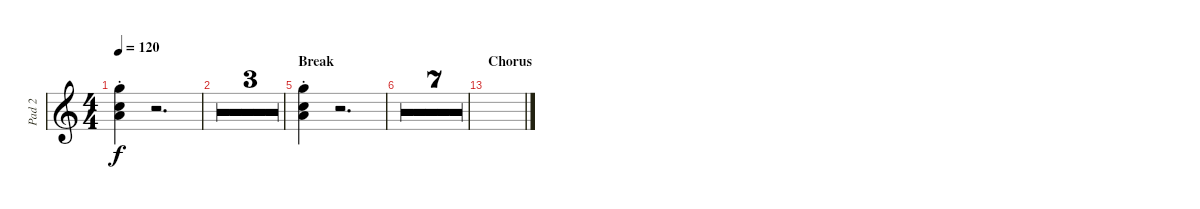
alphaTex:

\defaultSystemsLayout 4
\bracketExtendMode groupsimilarinstruments
\otherSystemsTrackNameOrientation horizontal
\track ("Pad 2" "Pad 2") {multiBarRest instrument fx1rain}
\staff {score}
\tuning (E4 B3 G3 D3 A2 E2)
\ts (4 4)
\tempo 120
\clef g2
\ks c
(13.2{st} 15.1 14.3{st}).4{dy f beam Down} r.2{d beam Down} |
r.1{beam Down} |
|
\barLineRight lightlight
|
\section ("" "Break")
(13.2{st} 15.1 14.3{st}).4{beam Down} r.2{d beam Down} |
|
|
|
|
|
|
\barLineRight lightlight
|
\section ("" "Chorus")
